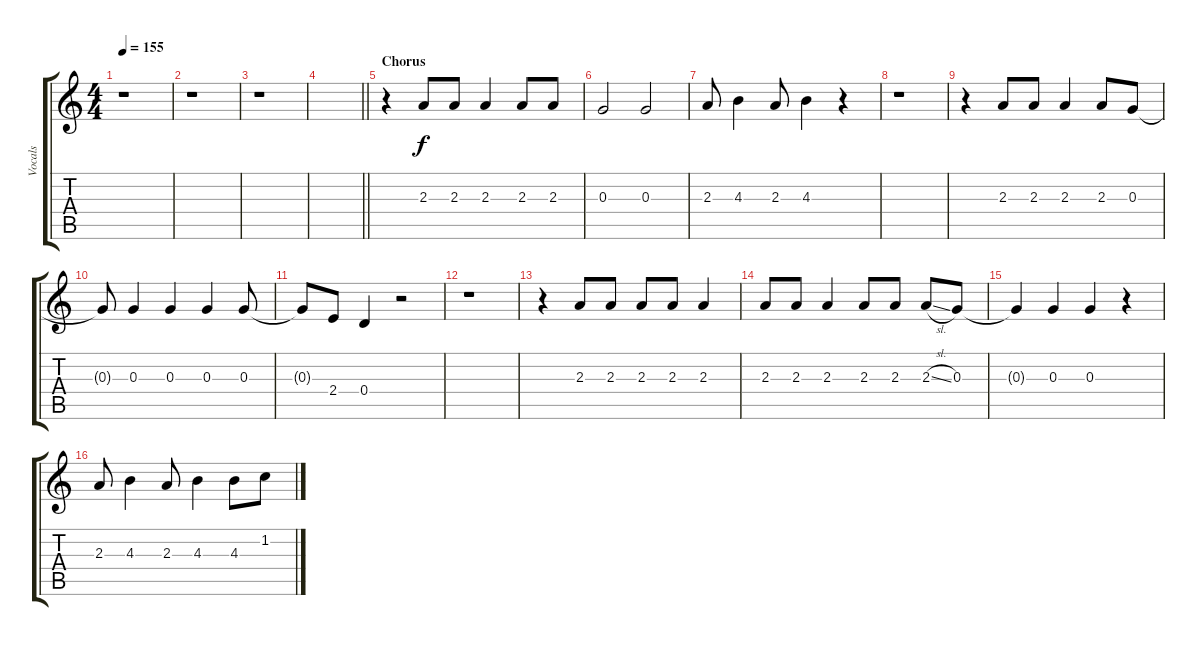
\track ("Vocals" "Vocals") {instrument acousticguitarnylon}
\staff {score tabs}
\tuning (E4 B3 G3 D3 A2 E2) {hide}
\ts (4 4)
\tempo 155
\clef g2
\ks c
r.1{dy f} |
r.1 |
r.1 |
\barLineRight lightlight
|
\section ("" "Chorus")
r.4 2.3.8 2.3.8 2.3.4 2.3.8 2.3.8 |
0.3.2 0.3.2 |
2.3.8 4.3.4 2.3.8 4.3.4 r.4 |
r.1 |
r.4 2.3.8 2.3.8 2.3.4 2.3.8 0.3.8 |
0.3{t}.8 0.3.4 0.3.4 0.3.4 0.3.8 |
0.3{t}.8 2.4.8 0.4.4 r.2 |
r.1 |
r.4 2.3.8 2.3.8 2.3.8 2.3.8 2.3.4 |
2.3.8 2.3.8 2.3.4 2.3.8 2.3.8 2.3{sl}.8 0.3.8 |
0.3{t}.4 0.3.4 0.3.4 r.4 |
2.3.8 4.3.4 2.3.8 4.3.4 4.3.8 1.2.8
